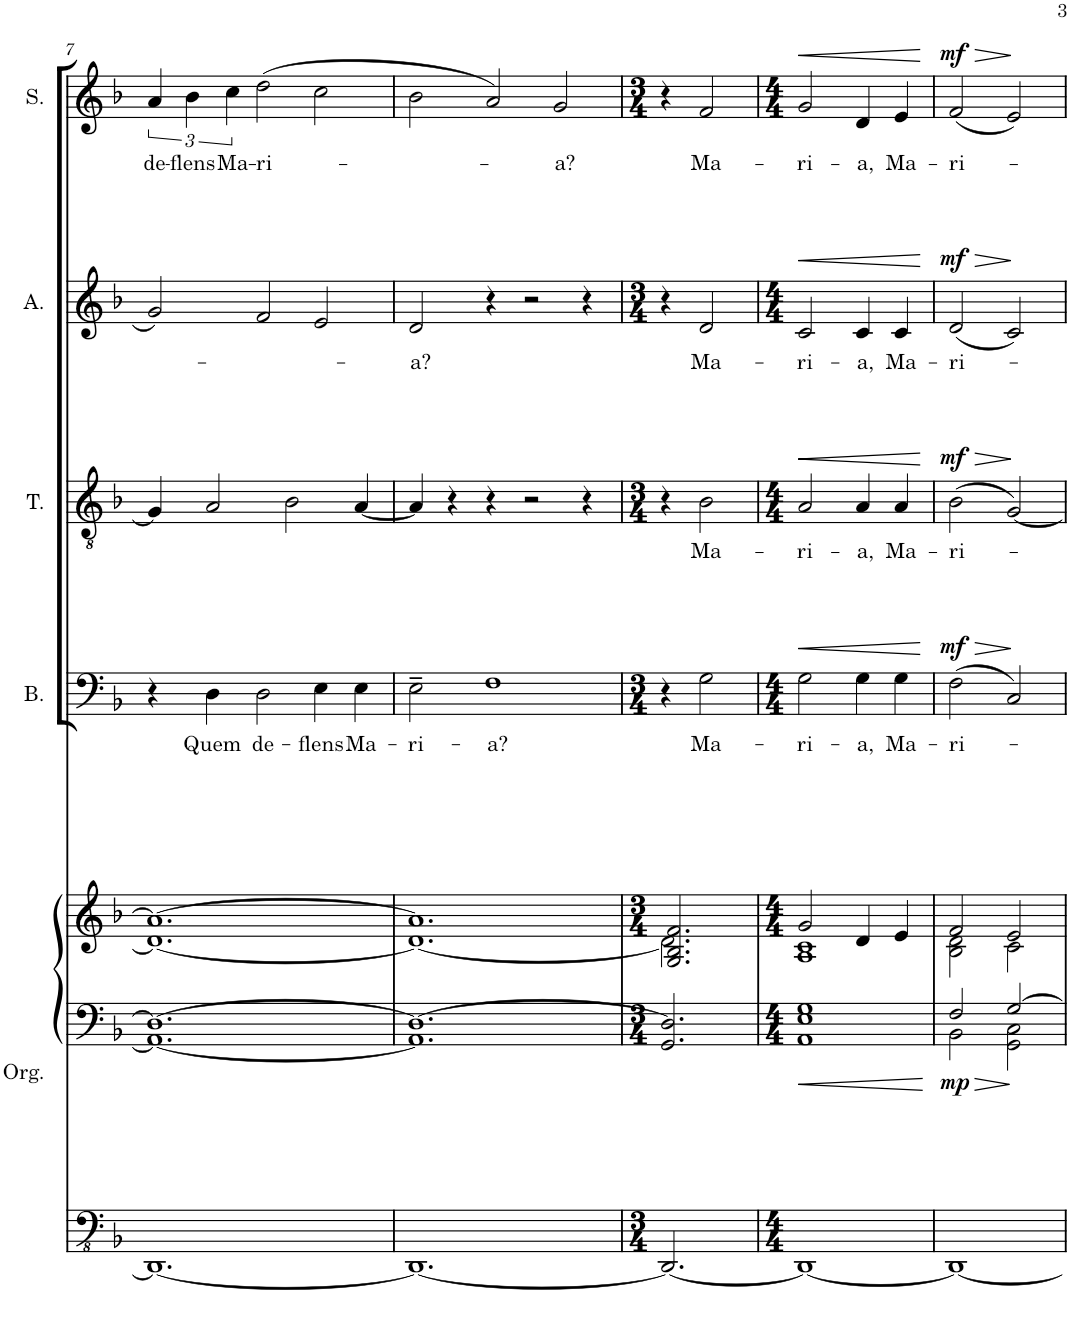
**kern	**kern	**kern	**dynam	**kern	**text	**dynam	**kern	**text	**dynam	**kern	**text	**dynam	**kern	**text	**dynam
*part5	*part5	*part5	*part5	*part4	*part4	*part4	*part3	*part3	*part3	*part2	*part2	*part2	*part1	*part1	*part1
*staff7	*staff6	*staff5	*staff5/6/7	*staff4	*staff4	*staff4	*staff3	*staff3	*staff3	*staff2	*staff2	*staff2	*staff1	*staff1	*staff1
*I"Orgue à tuyaux	*	*	*	*I"Basse	*	*	*I"Ténor	*	*	*I"Alto	*	*	*I"Soprano	*	*
*I'Org.	*	*	*	*I'B.	*	*	*I'T.	*	*	*I'A.	*	*	*I'S.	*	*
!!LO:PB:g=z
*clefFv4	*clefF4	*clefG2	*	*clefF4	*	*	*clefGv2	*	*	*clefG2	*	*	*clefG2	*	*
*k[b-]	*k[b-]	*k[b-]	*	*k[b-]	*	*	*k[b-]	*	*	*k[b-]	*	*	*k[b-]	*	*
*M6/4	*M6/4	*M6/4	*	*M6/4	*	*	*M6/4	*	*	*M6/4	*	*	*M6/4	*	*
=7	=7	=7	=7	=7	=7	=7	=7	=7	=7	=7	=7	=7	=7	=7	=7
*	*^	*^	*	*	*	*	*	*	*	*	*	*	*	*	*
!	!	!	!	!	!	!	!	!	!	!	!	!	!	!	!	!LO:LY:b	!
1.DDD_	1.D_	1.AA_	1.a_	1.d_	.	4r	.	.	4G/]	.	.	2g/	.	.	6a/	de-	.
!	!	!	!	!	!	!	!	!	!	!	!	!	!	!	!	!LO:LY:b	!
.	.	.	.	.	.	.	.	.	.	.	.	.	.	.	6b-\	-flens	.
!	!	!	!	!	!	!	!LO:LY:b	!	!	!	!	!	!	!	!	!	!
.	.	.	.	.	.	4D\	Quem	.	2A/	.	.	.	.	.	.	.	.
!	!	!	!	!	!	!	!	!	!	!	!	!	!	!	!	!LO:LY:b	!
.	.	.	.	.	.	.	.	.	.	.	.	.	.	.	6cc\	Ma-	.
!	!	!	!	!	!	!	!LO:LY:b	!	!	!	!	!	!	!	!	!LO:LY:b	!
.	.	.	.	.	.	2D\	de-	.	.	.	.	2f/	.	.	(2dd\	-ri-	.
.	.	.	.	.	.	.	.	.	2B-\	.	.	.	.	.	.	.	.
!	!	!	!	!	!	!	!LO:LY:b	!	!	!	!	!	!	!	!	!	!
.	.	.	.	.	.	4E\	-flens	.	.	.	.	2e/	.	.	2cc\	.	.
!	!	!	!	!	!	!	!LO:LY:b	!	!	!	!	!	!	!	!	!	!
.	.	.	.	.	.	4E\	Ma-	.	[4A/	.	.	.	.	.	.	.	.
=8	=8	=8	=8	=8	=8	=8	=8	=8	=8	=8	=8	=8	=8	=8	=8	=8	=8
!	!	!	!	!	!	!	!LO:LY:b	!	!	!	!	!	!LO:LY:b	!	!	!	!
1.DDD_	1.D_	1.AA]	1.a]	1.d_	.	2E~\	-ri-	.	4A/]	.	.	2d/	-a?	.	2b-\	.	.
.	.	.	.	.	.	.	.	.	4r	.	.	.	.	.	.	.	.
!	!	!	!	!	!	!	!LO:LY:b	!	!	!	!	!	!	!	!	!	!
.	.	.	.	.	.	1F	-a?	.	4r	.	.	4r	.	.	2a/)	.	.
.	.	.	.	.	.	.	.	.	2r	.	.	2r	.	.	.	.	.
!	!	!	!	!	!	!	!	!	!	!	!	!	!	!	!	!LO:LY:b	!
.	.	.	.	.	.	.	.	.	.	.	.	.	.	.	2g/	-a?	.
.	.	.	.	.	.	.	.	.	4r	.	.	4r	.	.	.	.	.
*	*v	*v	*	*	*	*	*	*	*	*	*	*	*	*	*	*	*
=9	=9	=9	=9	=9	=9	=9	=9	=9	=9	=9	=9	=9	=9	=9	=9	=9
*M3/4	*M3/4	*M3/4	*	*	*M3/4	*	*	*M3/4	*	*	*M3/4	*	*	*M3/4	*	*
2.DDD/_	2.GG/ 2.D/]	2.G/ 2.B-/ 2.f/	2.d\]	.	4r	.	.	4r	.	.	4r	.	.	4r	.	.
!	!	!	!	!	!	!LO:LY:b	!	!	!LO:LY:b	!	!	!LO:LY:b	!	!	!LO:LY:b	!
.	.	.	.	.	2G\	Ma-	.	2B-\	Ma-	.	2d/	Ma-	.	2f/	Ma-	.
=10	=10	=10	=10	=10	=10	=10	=10	=10	=10	=10	=10	=10	=10	=10	=10	=10
*M4/4	*M4/4	*M4/4	*	*	*M4/4	*	*	*M4/4	*	*	*M4/4	*	*	*M4/4	*	*
*	*^	*	*	*	*	*	*	*	*	*	*	*	*	*	*	*
!	!	!	!	!	!	!	!LO:LY:b	!LO:HP:b	!	!LO:LY:b	!LO:HP:b	!	!LO:LY:b	!LO:HP:b	!	!LO:LY:b	!LO:HP:b
1DDD_	1G	1AA 1E	2g/	1A 1c	.	2G\	-ri-	<	2A/	-ri-	<	2c/	-ri-	<	2g/	-ri-	<
!	!	!	!	!	!	!	!LO:LY:b	!	!	!LO:LY:b	!	!	!LO:LY:b	!	!	!LO:LY:b	!
.	.	.	4d/	.	.	4G\	-a,	.	4A/	-a,	.	4c/	-a,	.	4d/	-a,	.
!	!	!	!	!	!	!	!LO:LY:b	!	!	!LO:LY:b	!	!	!LO:LY:b	!	!	!LO:LY:b	!
.	.	.	4e/	.	.	4G\	Ma-	.	4A/	Ma-	.	4c/	Ma-	.	4e/	Ma-	.
*	*v	*v	*	*	*	*	*	*	*	*	*	*	*	*	*	*	*
*	*	*v	*v	*	*	*	*	*	*	*	*	*	*	*	*	*
.	.	.	.	.	.	[	.	.	[	.	.	[	.	.	[
=11	=11	=11	=11	=11	=11	=11	=11	=11	=11	=11	=11	=11	=11	=11	=11
*	*^	*^	*	*	*	*	*	*	*	*	*	*	*	*	*
!	!	!	!	!	!LO:DY:b=2	!	!LO:LY:b	!LO:HP:b	!	!LO:LY:b	!LO:HP:b	!	!LO:LY:b	!LO:HP:b	!	!LO:LY:b	!LO:HP:b
!	!	!	!	!	!	!	!	!LO:DY:n=1:a	!	!	!LO:DY:n=1:a	!	!	!LO:DY:n=1:a	!	!	!LO:DY:n=1:a
1DDD_	2F/	2BB-\	2f/	2B-\ 2d\	mp	(2F\	-ri-	> mf	(2B-\	-ri-	> mf	(2d/	-ri-	> mf	(2f/	-ri-	> mf
.	[2G/	2GG\ 2C\	2e/	2c\	.	2C/)	.	.	[2G/)	.	.	2c/)	.	.	2e/)	.	.
*	*v	*v	*	*	*	*	*	*	*	*	*	*	*	*	*	*	*
*	*	*v	*v	*	*	*	*	*	*	*	*	*	*	*	*	*
.	.	.	.	.	.	]	.	.	]	.	.	]	.	.	]
=	=	=	=	=	=	=	=	=	=	=	=	=	=	=	=
*-	*-	*-	*-	*-	*-	*-	*-	*-	*-	*-	*-	*-	*-	*-	*-
